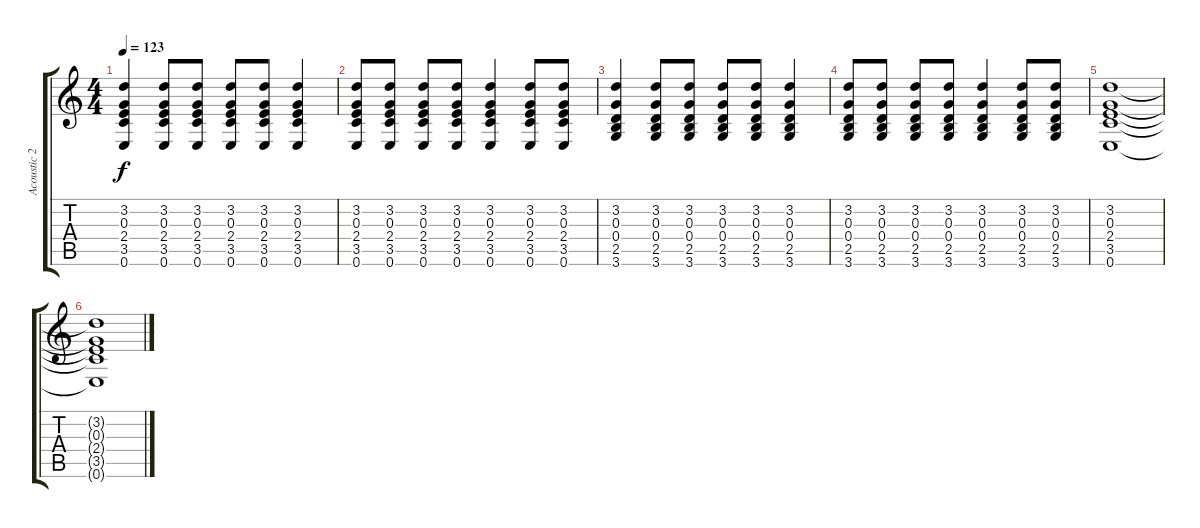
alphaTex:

\track ("Acoustic 2" "Acoustic 2") {instrument acousticguitarsteel}
\staff {score tabs}
\tuning (E4 B3 G3 D3 A2 E2) {hide}
\ts (4 4)
\tempo 123
\clef g2
\ks c
(3.2 0.3 2.4 3.5 0.6).4{dy f} (3.2 0.3 2.4 3.5 0.6).8 (3.2 0.3 2.4 3.5 0.6).8 (3.2 0.3 2.4 3.5 0.6).8 (3.2 0.3 2.4 3.5 0.6).8 (3.2 0.3 2.4 3.5 0.6).4 |
(3.2 0.3 2.4 3.5 0.6).8 (3.2 0.3 2.4 3.5 0.6).8 (3.2 0.3 2.4 3.5 0.6).8 (3.2 0.3 2.4 3.5 0.6).8 (3.2 0.3 2.4 3.5 0.6).4 (3.2 0.3 2.4 3.5 0.6).8 (3.2 0.3 2.4 3.5 0.6).8 |
(3.2 0.3 0.4 2.5 3.6).4 (3.2 0.3 0.4 2.5 3.6).8 (3.2 0.3 0.4 2.5 3.6).8 (3.2 0.3 0.4 2.5 3.6).8 (3.2 0.3 0.4 2.5 3.6).8 (3.2 0.3 0.4 2.5 3.6).4 |
(3.2 0.3 0.4 2.5 3.6).8 (3.2 0.3 0.4 2.5 3.6).8 (3.2 0.3 0.4 2.5 3.6).8 (3.2 0.3 0.4 2.5 3.6).8 (3.2 0.3 0.4 2.5 3.6).4 (3.2 0.3 0.4 2.5 3.6).8 (3.2 0.3 0.4 2.5 3.6).8 |
(3.2 0.3 2.4 3.5 0.6).1 |
(3.2{t} 0.3{t} 2.4{t} 3.5{t} 0.6{t}).1
